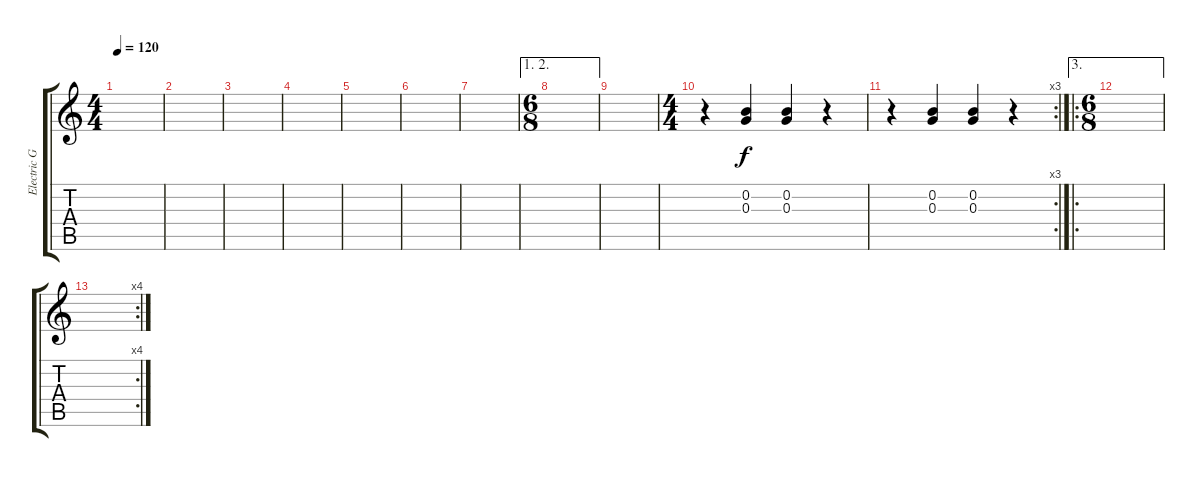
\track ("Electric Guitar Clean 4" "Electric G") {instrument electricguitarclean}
\staff {score tabs}
\tuning (E4 B3 G3 D3 A2 E2) {hide}
\ts (4 4)
\tempo 120
\clef g2
\ks c
|
|
|
|
|
|
|
\ae (1 2)
\ts (6 8)
|
|
\ts (4 4)
r.4 (0.2 0.3).4 (0.2 0.3).4 r.4 |
\rc 3
r.4 (0.2 0.3).4 (0.2 0.3).4 r.4 |
\ae 3
\ro
\ts (6 8)
|
\rc 4
